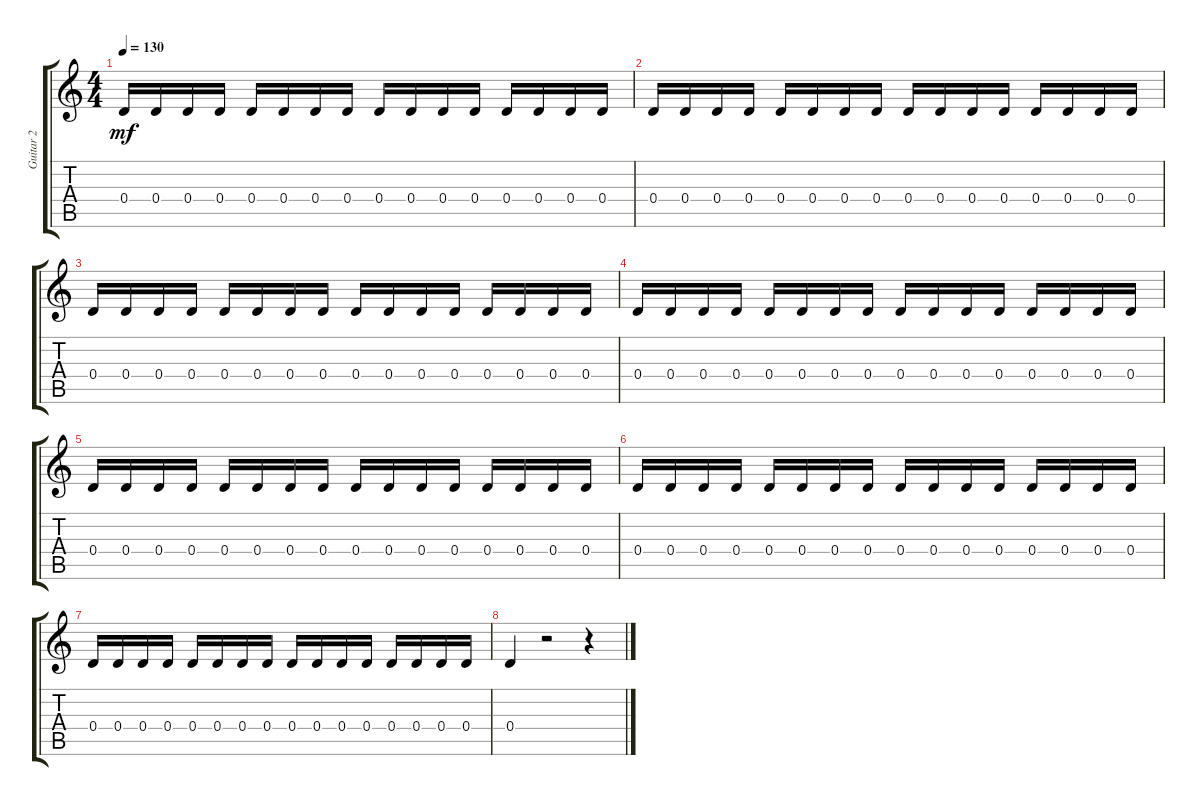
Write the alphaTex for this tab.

\track ("Guitar 2" "Guitar 2") {instrument electricguitarmuted}
\staff {score tabs}
\tuning (E4 B3 G3 D3 A2 E2) {hide}
\ts (4 4)
\tempo 130
\clef g2
\ks c
0.4.16{dy mf} 0.4.16 0.4.16 0.4.16 0.4.16 0.4.16 0.4.16 0.4.16 0.4.16 0.4.16 0.4.16 0.4.16 0.4.16 0.4.16 0.4.16 0.4.16 |
0.4.16 0.4.16 0.4.16 0.4.16 0.4.16 0.4.16 0.4.16 0.4.16 0.4.16 0.4.16 0.4.16 0.4.16 0.4.16 0.4.16 0.4.16 0.4.16 |
0.4.16 0.4.16 0.4.16 0.4.16 0.4.16 0.4.16 0.4.16 0.4.16 0.4.16 0.4.16 0.4.16 0.4.16 0.4.16 0.4.16 0.4.16 0.4.16 |
0.4.16 0.4.16 0.4.16 0.4.16 0.4.16 0.4.16 0.4.16 0.4.16 0.4.16 0.4.16 0.4.16 0.4.16 0.4.16 0.4.16 0.4.16 0.4.16 |
0.4.16 0.4.16 0.4.16 0.4.16 0.4.16 0.4.16 0.4.16 0.4.16 0.4.16 0.4.16 0.4.16 0.4.16 0.4.16 0.4.16 0.4.16 0.4.16 |
0.4.16 0.4.16 0.4.16 0.4.16 0.4.16 0.4.16 0.4.16 0.4.16 0.4.16 0.4.16 0.4.16 0.4.16 0.4.16 0.4.16 0.4.16 0.4.16 |
0.4.16 0.4.16 0.4.16 0.4.16 0.4.16 0.4.16 0.4.16 0.4.16 0.4.16 0.4.16 0.4.16 0.4.16 0.4.16 0.4.16 0.4.16 0.4.16 |
0.4.4 r.2 r.4
